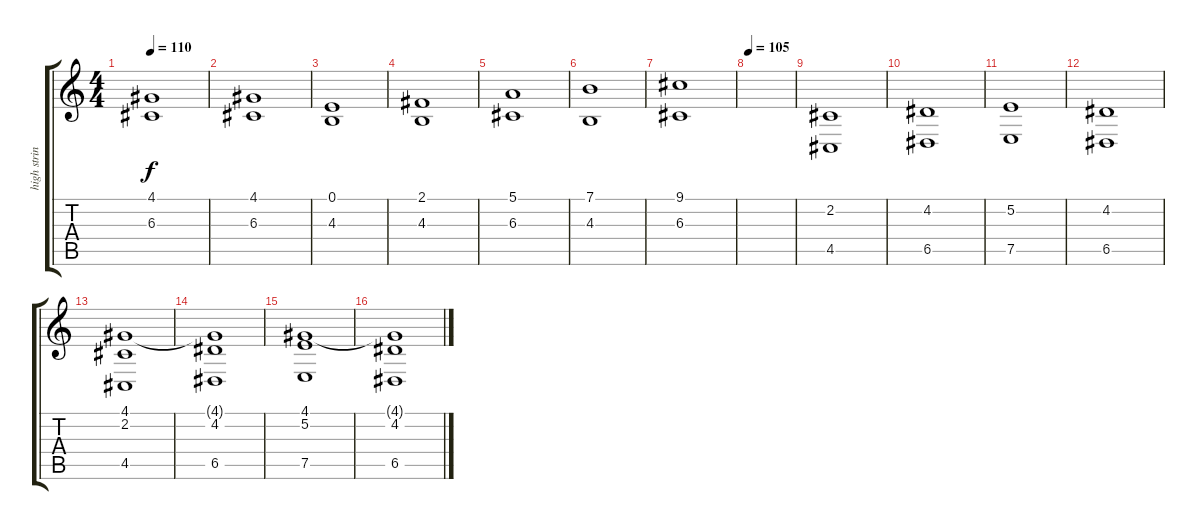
\track ("high strings" "high strin") {instrument stringensemble1}
\staff {score tabs}
\tuning (E4 B3 G3 D3 A2 E2) {hide}
\ts (4 4)
\tempo 110
\clef g2
\ks c
(4.1 6.3).1{dy f} |
(4.1 6.3).1 |
(0.1 4.3).1 |
(2.1 4.3).1 |
(5.1 6.3).1 |
(7.1 4.3).1 |
(9.1 6.3).1 |
\tempo 105
|
(2.2 4.5).1{volume 12} |
(4.2 6.5).1 |
(5.2 7.5).1 |
(4.2 6.5).1 |
(4.1 2.2 4.5).1 |
(4.1{t} 4.2 6.5).1 |
(4.1 5.2 7.5).1 |
(4.1{t} 4.2 6.5).1{volume 12}
